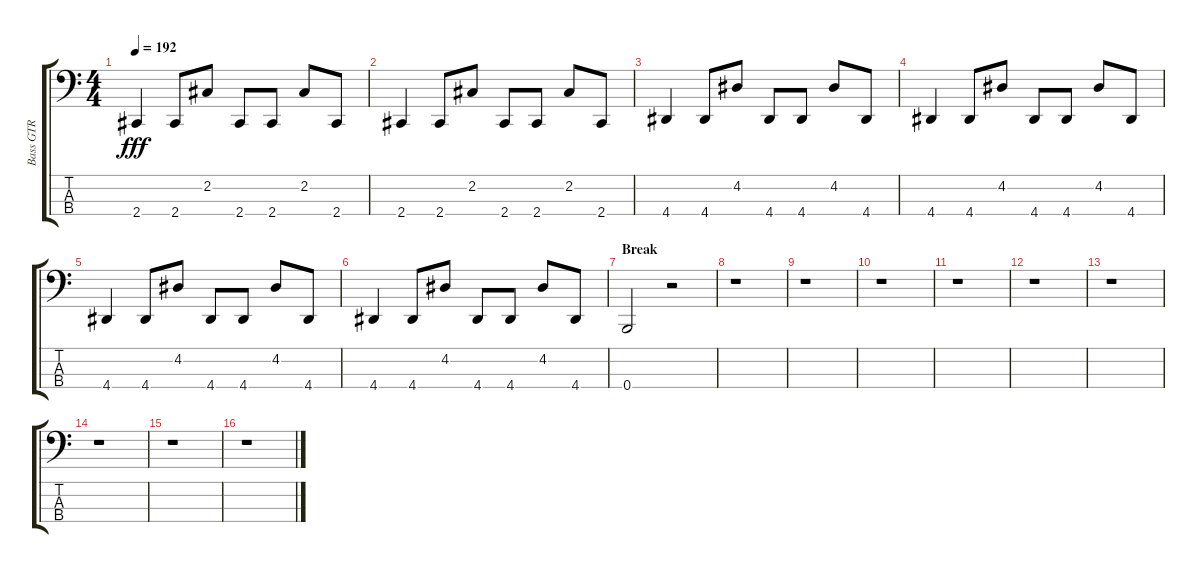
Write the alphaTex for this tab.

\track ("Bass GTR" "Bass GTR") {instrument electricbassfinger}
\staff {score tabs}
\tuning (E2 B1 Gb1 B0) {hide}
\ts (4 4)
\tempo 192
\clef f4
\ks aminor
2.4.4{dy fff} 2.4.8 2.2.8 2.4.8 2.4.8 2.2.8 2.4.8 |
2.4.4 2.4.8 2.2.8 2.4.8 2.4.8 2.2.8 2.4.8 |
4.4.4 4.4.8 4.2.8 4.4.8 4.4.8 4.2.8 4.4.8 |
4.4.4 4.4.8 4.2.8 4.4.8 4.4.8 4.2.8 4.4.8 |
4.4.4 4.4.8 4.2.8 4.4.8 4.4.8 4.2.8 4.4.8 |
4.4.4 4.4.8 4.2.8 4.4.8 4.4.8 4.2.8 4.4.8 |
\section ("" "Break")
0.4.2 r.2 |
r.1 |
r.1 |
r.1 |
r.1 |
r.1 |
r.1 |
r.1 |
r.1 |
r.1
